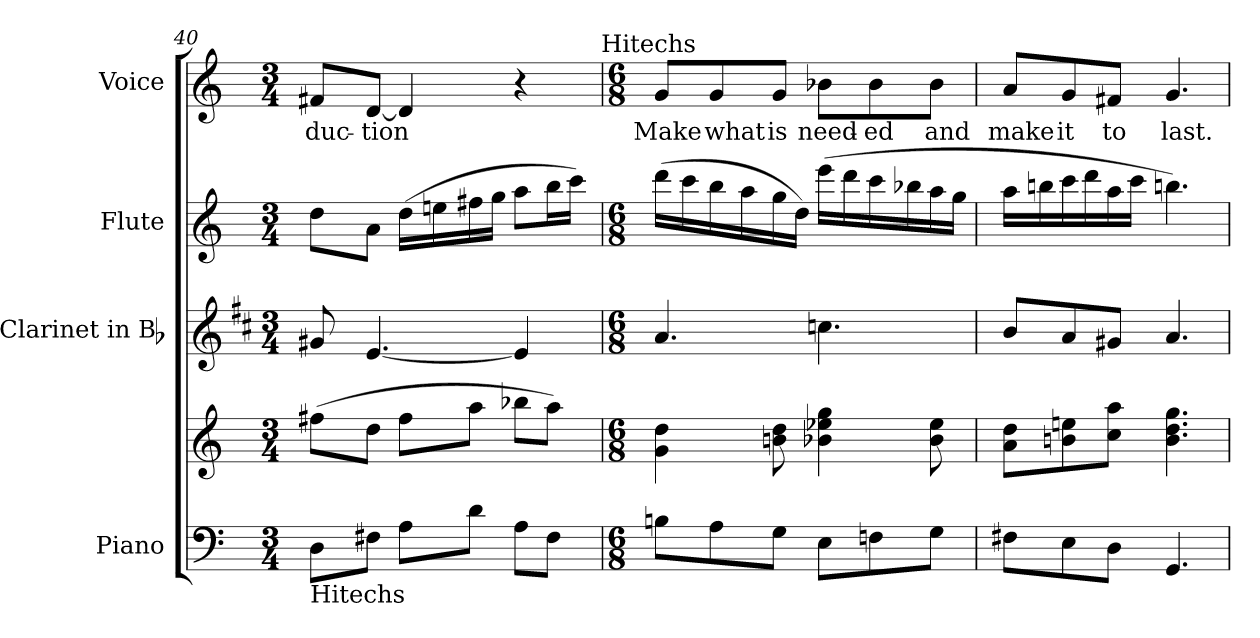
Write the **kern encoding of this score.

**kern	**kern	**kern	**kern	**kern	**text
*part4	*part4	*part3	*part2	*part1	*part1
*staff5	*staff4	*staff3	*staff2	*staff1	*staff1
*I"Piano	*	*I"Clarinet in Bb	*I"Flute	*I"Voice	*
*I'Pno.	*	*I'Cl.	*I'Fl.	*I'Voice	*
!!LO:PB:g=z
*clefF4	*clefG2	*clefG2	*clefG2	*clefG2	*
*	*	*ITrd1c2	*	*	*
*k[]	*k[]	*k[]	*k[]	*k[]	*
*C:	*C:	*C:	*C:	*C:	*
*M3/4	*M3/4	*M3/4	*M3/4	*M3/4	*
=40	=40	=40	=40	=40	=40
!LO:TX:b:t=Hitechs	!	!	!	!	!
!	!	!	!	!	!LO:LY:b:color=#000000
*	*	*	*	*^	*
8Di\L	(8ff#Xi\L	8f#Xi/	8ddi\L	8f#Xi/L	2ryy	-duc-
!	!	!	!	!	!	!LO:LY:b:color=#000000
8F#Xi\J	8ddi\J	[4.di/	8ai\J	[8di/J	.	-tion
8Ai\L	8ff#i\L	.	(16ddi\LL	4di/]	.	.
.	.	.	16eeni\	.	.	.
8di\J	8aai\J	.	16ff#Xi\	.	.	.
.	.	.	16ggi\JJ	.	.	.
8Ai\L	8bb-Xi\L	4di/]	8aai\L	4r	8ryy	.
8F#i\J	8aai\J)	.	16bbi\L	.	16ryy	.
.	.	.	16ccci\JJ)	.	32ryy	.
.	.	.	.	.	64ryy	.
.	.	.	.	.	128...ryy	.
!	!	!	!	!	!LO:TX:a:t=Hitechs	!
.	.	.	.	.	1024ryy	.
*	*	*	*	*v	*v	*
=41	=41	=41	=41	=41	=41
*M6/8	*M6/8	*M6/8	*M6/8	*M6/8	*
*	*	*	*	*^	*
!	!	!	!	!	!	!LO:LY:b:color=#000000
*	*	*	*	*v	*v	*
8Bni\L	4gi\ 4ddi	4.gi/	(16dddi\LL	8gi/L	Make
.	.	.	16ccci\	.	.
!	!	!	!	!	!LO:LY:b:color=#000000
8Ai\	.	.	16bbi\	8gi/	what
.	.	.	16aai\	.	.
!	!	!	!	!	!LO:LY:b:color=#000000
8Gi\J	8bni\ 8ddi	.	16ggi\	8gi/J	is
.	.	.	16ddi\JJ)	.	.
!	!	!	!	!	!LO:LY:b:color=#000000
8Ei\L	4b-Xi\ 4ee-Xi 4ggi	4.b-Xi\	(16eeei\LL	8b-Xi\L	need-
.	.	.	16dddi\	.	.
!	!	!	!	!	!LO:LY:b:color=#000000
8Fni\	.	.	16ccci\	8b-i\	-ed
.	.	.	16bb-Xi\	.	.
!	!	!	!	!	!LO:LY:b:color=#000000
8Gi\J	8b-i\ 8ee-i	.	16aai\	8b-i\J	and
.	.	.	16ggi\JJ	.	.
=42	=42	=42	=42	=42	=42
!	!	!	!	!	!LO:LY:b:color=#000000
8F#Xi\L	8ai\ 8ddiL	8ai/L	16aai\LL	8ai/L	make
.	.	.	16bbni\	.	.
!	!	!	!	!	!LO:LY:b:color=#000000
8Ei\	8bni\ 8eeni	8gi/	16ccci\	8gi/	it
.	.	.	16dddi\	.	.
!	!	!	!	!	!LO:LY:b:color=#000000
8Di\J	8cci\ 8aaiJ	8f#Xi/J	16aai\	8f#Xi/J	to
.	.	.	16ccci\JJ	.	.
!	!	!	!	!	!LO:LY:b:color=#000000
4.GGi/	4.bi\ 4.ddi 4.ggi	4.gi/	4.bbni\)	4.gi/	last.
=	=	=	=	=	=
*-	*-	*-	*-	*-	*-
